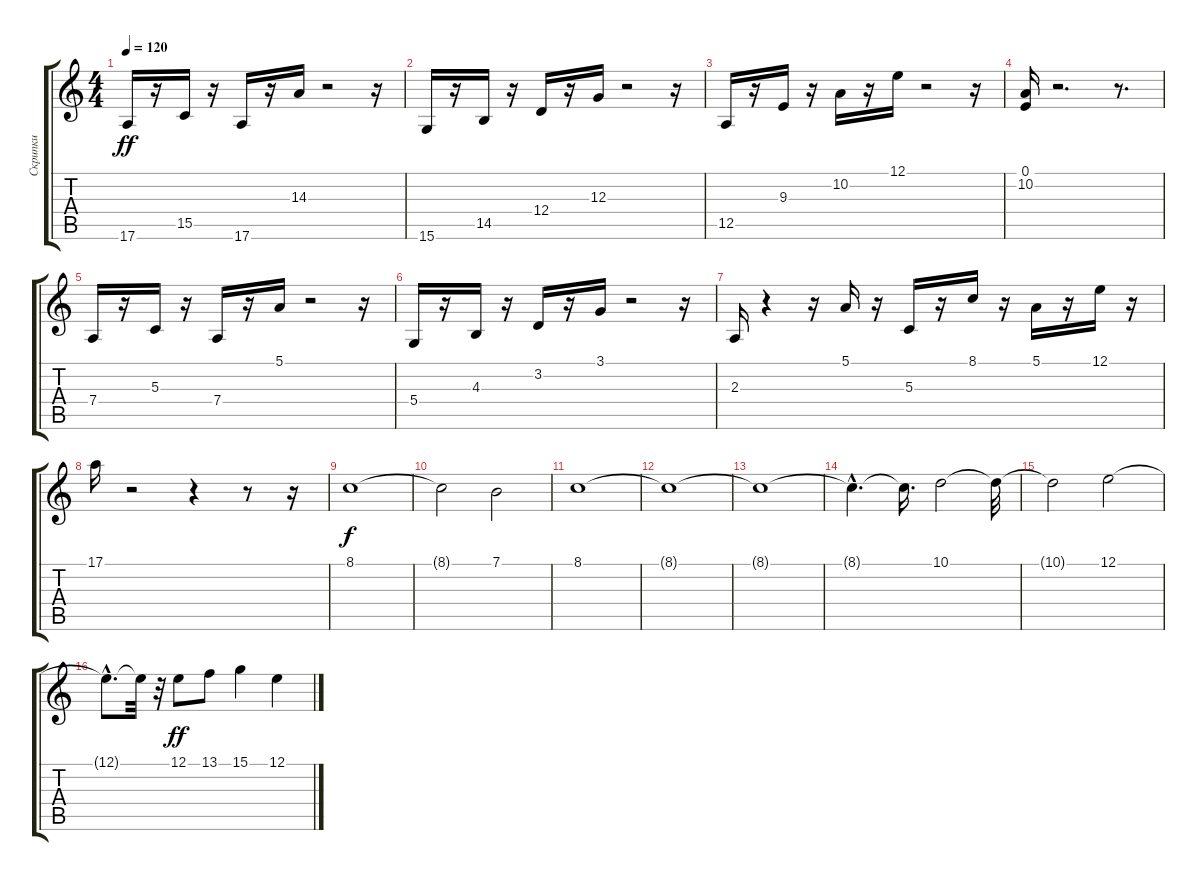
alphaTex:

\track ("Скрипки" "Скрипки") {instrument stringensemble1}
\staff {score tabs}
\tuning (E4 B3 G3 D3 A2 E2) {hide}
\ts (4 4)
\tempo 120
\clef g2
\ks c
17.6.16{dy ff} r.16 15.5.16 r.16 17.6.16 r.16 14.3.16 r.2 r.16 |
15.6.16 r.16 14.5.16 r.16 12.4.16 r.16 12.3.16 r.2 r.16 |
12.5.16 r.16 9.3.16 r.16 10.2.16 r.16 12.1.16 r.2 r.16 |
(0.1 10.2).16 r.2{d} r.8{d} |
7.4.16 r.16 5.3.16 r.16 7.4.16 r.16 5.1.16 r.2 r.16 |
5.4.16 r.16 4.3.16 r.16 3.2.16 r.16 3.1.16 r.2 r.16 |
2.3.16 r.4 r.16 5.1.16 r.16 5.3.16 r.16 8.1.16 r.16 5.1.16 r.16 12.1.16 r.16 |
17.1.16 r.2 r.4 r.8 r.16 |
8.1.1{dy f volume 11} |
8.1{t}.2 7.1.2 |
8.1.1 |
8.1{t}.1 |
8.1{t}.1 |
8.1{hac t}.4{d} 8.1{t}.16{d} 10.1.2 10.1{t}.32 |
10.1{t}.2 12.1.2 |
12.1{hac t}.8{d} 12.1{t}.32 r.32 12.1.8{dy ff} 13.1.8 15.1.4 12.1.4
